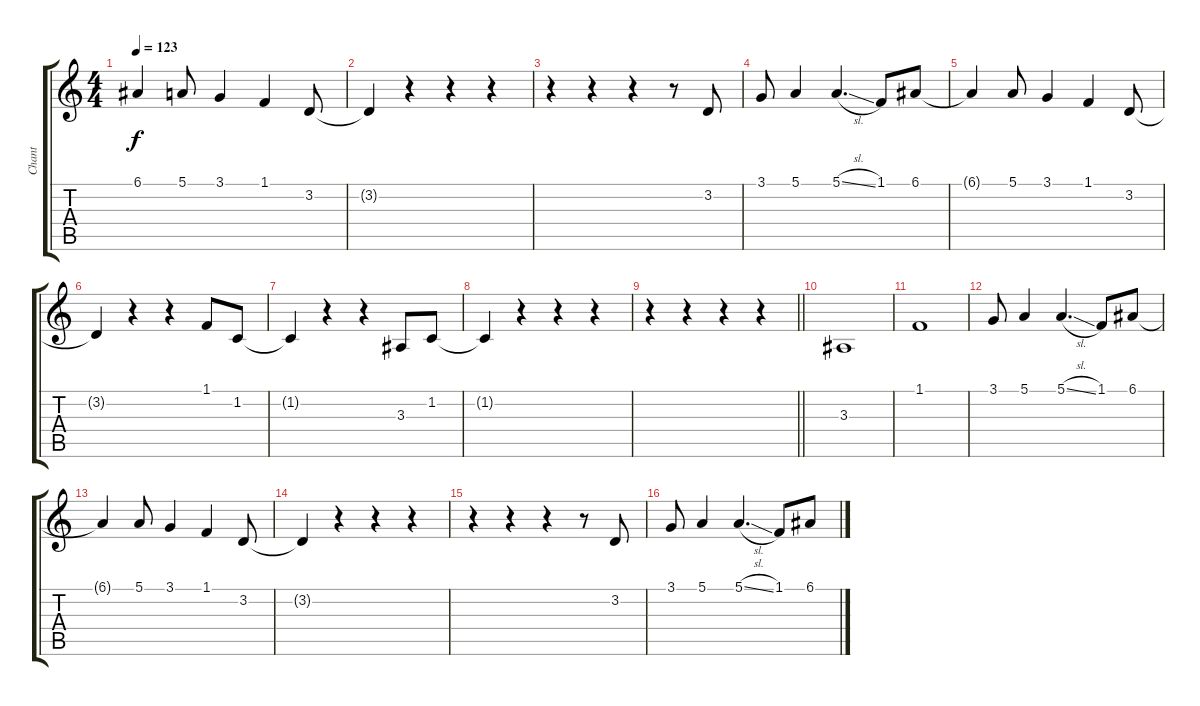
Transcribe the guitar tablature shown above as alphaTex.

\track ("Chant " "Chant ") {instrument flute}
\staff {score tabs}
\tuning (E4 B3 G3 D3 A2 E2) {hide}
\ts (4 4)
\tempo 123
\clef g2
\ks c
6.1{t}.4{dy f} 5.1.8 3.1.4 1.1.4 3.2.8 |
3.2{t}.4 r.4 r.4 r.4 |
r.4 r.4 r.4 r.8 3.2.8 |
3.1.8 5.1.4 5.1{sl}.4{d} 1.1.8 6.1.8 |
6.1{t}.4 5.1.8 3.1.4 1.1.4 3.2.8 |
3.2{t}.4 r.4 r.4 1.1.8 1.2.8 |
1.2{t}.4 r.4 r.4 3.3.8 1.2.8 |
1.2{t}.4 r.4 r.4 r.4 |
\barLineRight lightlight
r.4 r.4 r.4 r.4 |
3.3.1 |
1.1.1 |
3.1.8 5.1.4 5.1{sl}.4{d} 1.1.8 6.1.8 |
6.1{t}.4 5.1.8 3.1.4 1.1.4 3.2.8 |
3.2{t}.4 r.4 r.4 r.4 |
r.4 r.4 r.4 r.8 3.2.8 |
3.1.8 5.1.4 5.1{sl}.4{d} 1.1.8 6.1.8
